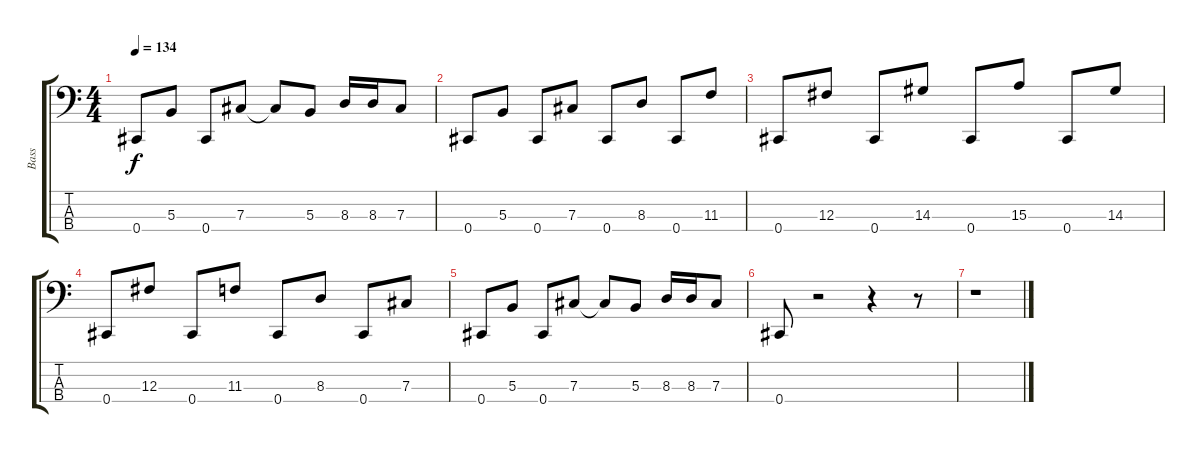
\track ("Bass" "Bass") {instrument electricbasspick}
\staff {score tabs}
\tuning (E2 B1 Gb1 Db1) {hide}
\ts (4 4)
\tempo 134
\clef f4
\ks c
0.4.8{dy f} 5.3.8 0.4.8 7.3.8 7.3{t}.8 5.3.8 8.3.16 8.3.16 7.3.8 |
0.4.8 5.3.8 0.4.8 7.3.8 0.4.8 8.3.8 0.4.8 11.3.8 |
0.4.8 12.3.8 0.4.8 14.3.8 0.4.8 15.3.8 0.4.8 14.3.8 |
0.4.8 12.3.8 0.4.8 11.3.8 0.4.8 8.3.8 0.4.8 7.3.8 |
0.4.8 5.3.8 0.4.8 7.3.8 7.3{t}.8 5.3.8 8.3.16 8.3.16 7.3.8 |
0.4.8 r.2 r.4 r.8 |
r.1
